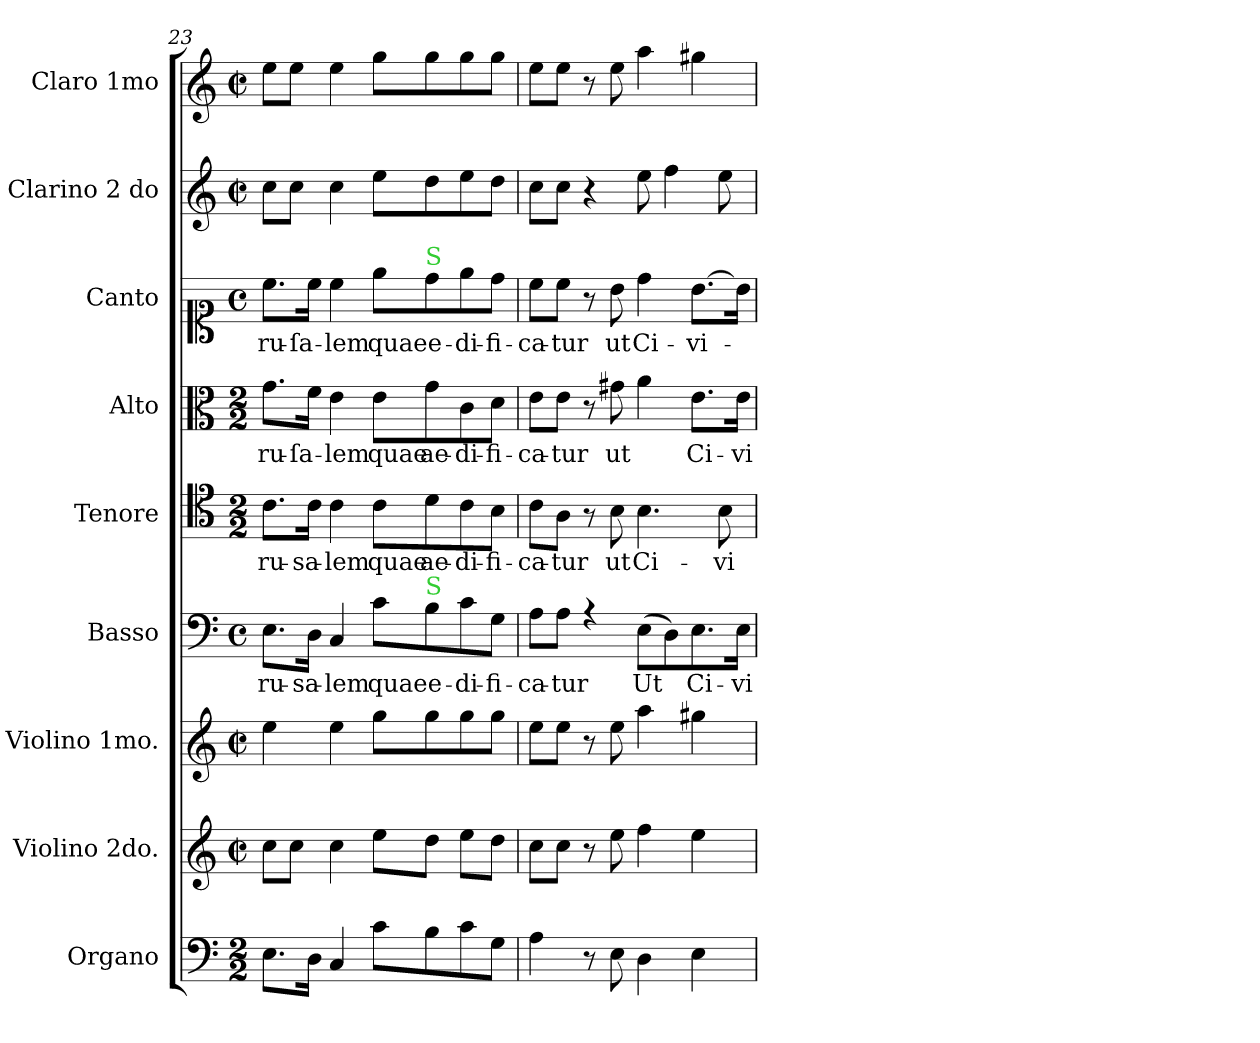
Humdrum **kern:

**kern	**kern	**kern	**kern	**text	**kern	**text	**kern	**text	**kern	**text	**kern	**kern
*part9	*part8	*part7	*part6	*part6	*part5	*part5	*part4	*part4	*part3	*part3	*part2	*part1
*staff9	*staff8	*staff7	*staff6	*staff6	*staff5	*staff5	*staff4	*staff4	*staff3	*staff3	*staff2	*staff1
*I"Organo	*I"Violino 2do.	*I"Violino 1mo.	*I"Basso	*	*I"Tenore	*	*I"Alto	*	*I"Canto	*	*I"Clarino 2 do	*I"Claro 1mo
*I'org	*I'vl 2	*I'vl 1	*I'B	*	*I'T	*	*I'A	*	*	*	*I'clno 2	*
*clefF4	*clefG2	*clefG2	*clefF4	*	*clefC4	*	*clefC3	*	*clefC1	*	*clefG2	*clefG2
*k[]	*k[]	*k[]	*k[]	*	*k[]	*	*k[]	*	*k[]	*	*k[]	*k[]
*M2/2	*M2/2	*M2/2	*M2/2	*	*M2/2	*	*M2/2	*	*M2/2	*	*M2/2	*M2/2
*	*met(c|)	*met(c|)	*met(c)	*	*	*	*	*	*met(c)	*	*met(c|)	*met(c|)
=23	=23	=23	=23	=23	=23	=23	=23	=23	=23	=23	=23	=23
8.E\L	8cc\L	4ee\	8.E\L	-ru-	8.c\L	-ru-	8.g\L	-ru-	8.cc\L	-ru-	8cc\L	8ee\L
.	8cc\J	.	.	.	.	.	.	.	.	.	8cc\J	8ee\J
16D\Jk	.	.	16D\Jk	-sa-	16c\Jk	-sa-	16f\Jk	-ſa-	16cc\Jk	-ſa-	.	.
4C/	4cc\	4ee\	4C/	-lem	4c\	-lem	4e\	-lem	4cc\	-lem	4cc\	4ee\
8c\L	8ee\L	8gg\L	8c\L	quae	8c\L	quae	8e\L	quae	8ee\L	quae	8ee\L	8gg\L
!	!	!	!	!	!	!	!	!	!LO:TX:a:color=limegreen:t=S	!	!	!
!	!	!	!LO:TX:a:color=limegreen:t=S	!	!	!	!	!	!	!	!	!
8B\	8dd\J	8gg\	8B\	e-	8d\	ae-	8g\	ae-	8dd\	e-	8dd\	8gg\
8c\	8ee\L	8gg\	8c\	-di-	8c\	-di-	8c\	-di-	8ee\	-di-	8ee\	8gg\
8G\J	8dd\J	8gg\J	8G\J	-fi-	8B\J	-fi-	8d\J	-fi-	8dd\J	-fi-	8dd\J	8gg\J
=24	=24	=24	=24	=24	=24	=24	=24	=24	=24	=24	=24	=24
4A\	8cc\L	8ee\L	8A\L	-ca-	8c\L	-ca-	8e\L	-ca-	8cc\L	-ca-	8cc\L	8ee\L
.	8cc\J	8ee\J	8A\J	-tur	8A\J	-tur	8e\J	-tur	8cc\J	-tur	8cc\J	8ee\J
8r	8r	8r	4rA	.	8r	.	8r	.	8r	.	4r	8r
8E\	8ee\	8ee\	.	.	8B\	ut	8g#X\	ut	8b\	ut	.	8ee\
4D\	4ff\	4aa\	(8E\L	Ut	4.B\	Ci-	4a\	.	4dd\	Ci-	8ee\	4aa\
.	.	.	8D\)	.	.	.	.	.	.	.	4ff\	.
4E\	4ee\	4gg#X\	8.E\	Ci-	.	.	8.e\L	Ci-	[8.b\L	-vi-	.	4gg#X\
.	.	.	.	.	8B\	-vi-	.	.	.	.	8ee\	.
.	.	.	16E\Jk	-vi-	.	.	16e\Jk	-vi-	16b\Jk]	.	.	.
=	=	=	=	=	=	=	=	=	=	=	=	=
*-	*-	*-	*-	*-	*-	*-	*-	*-	*-	*-	*-	*-
